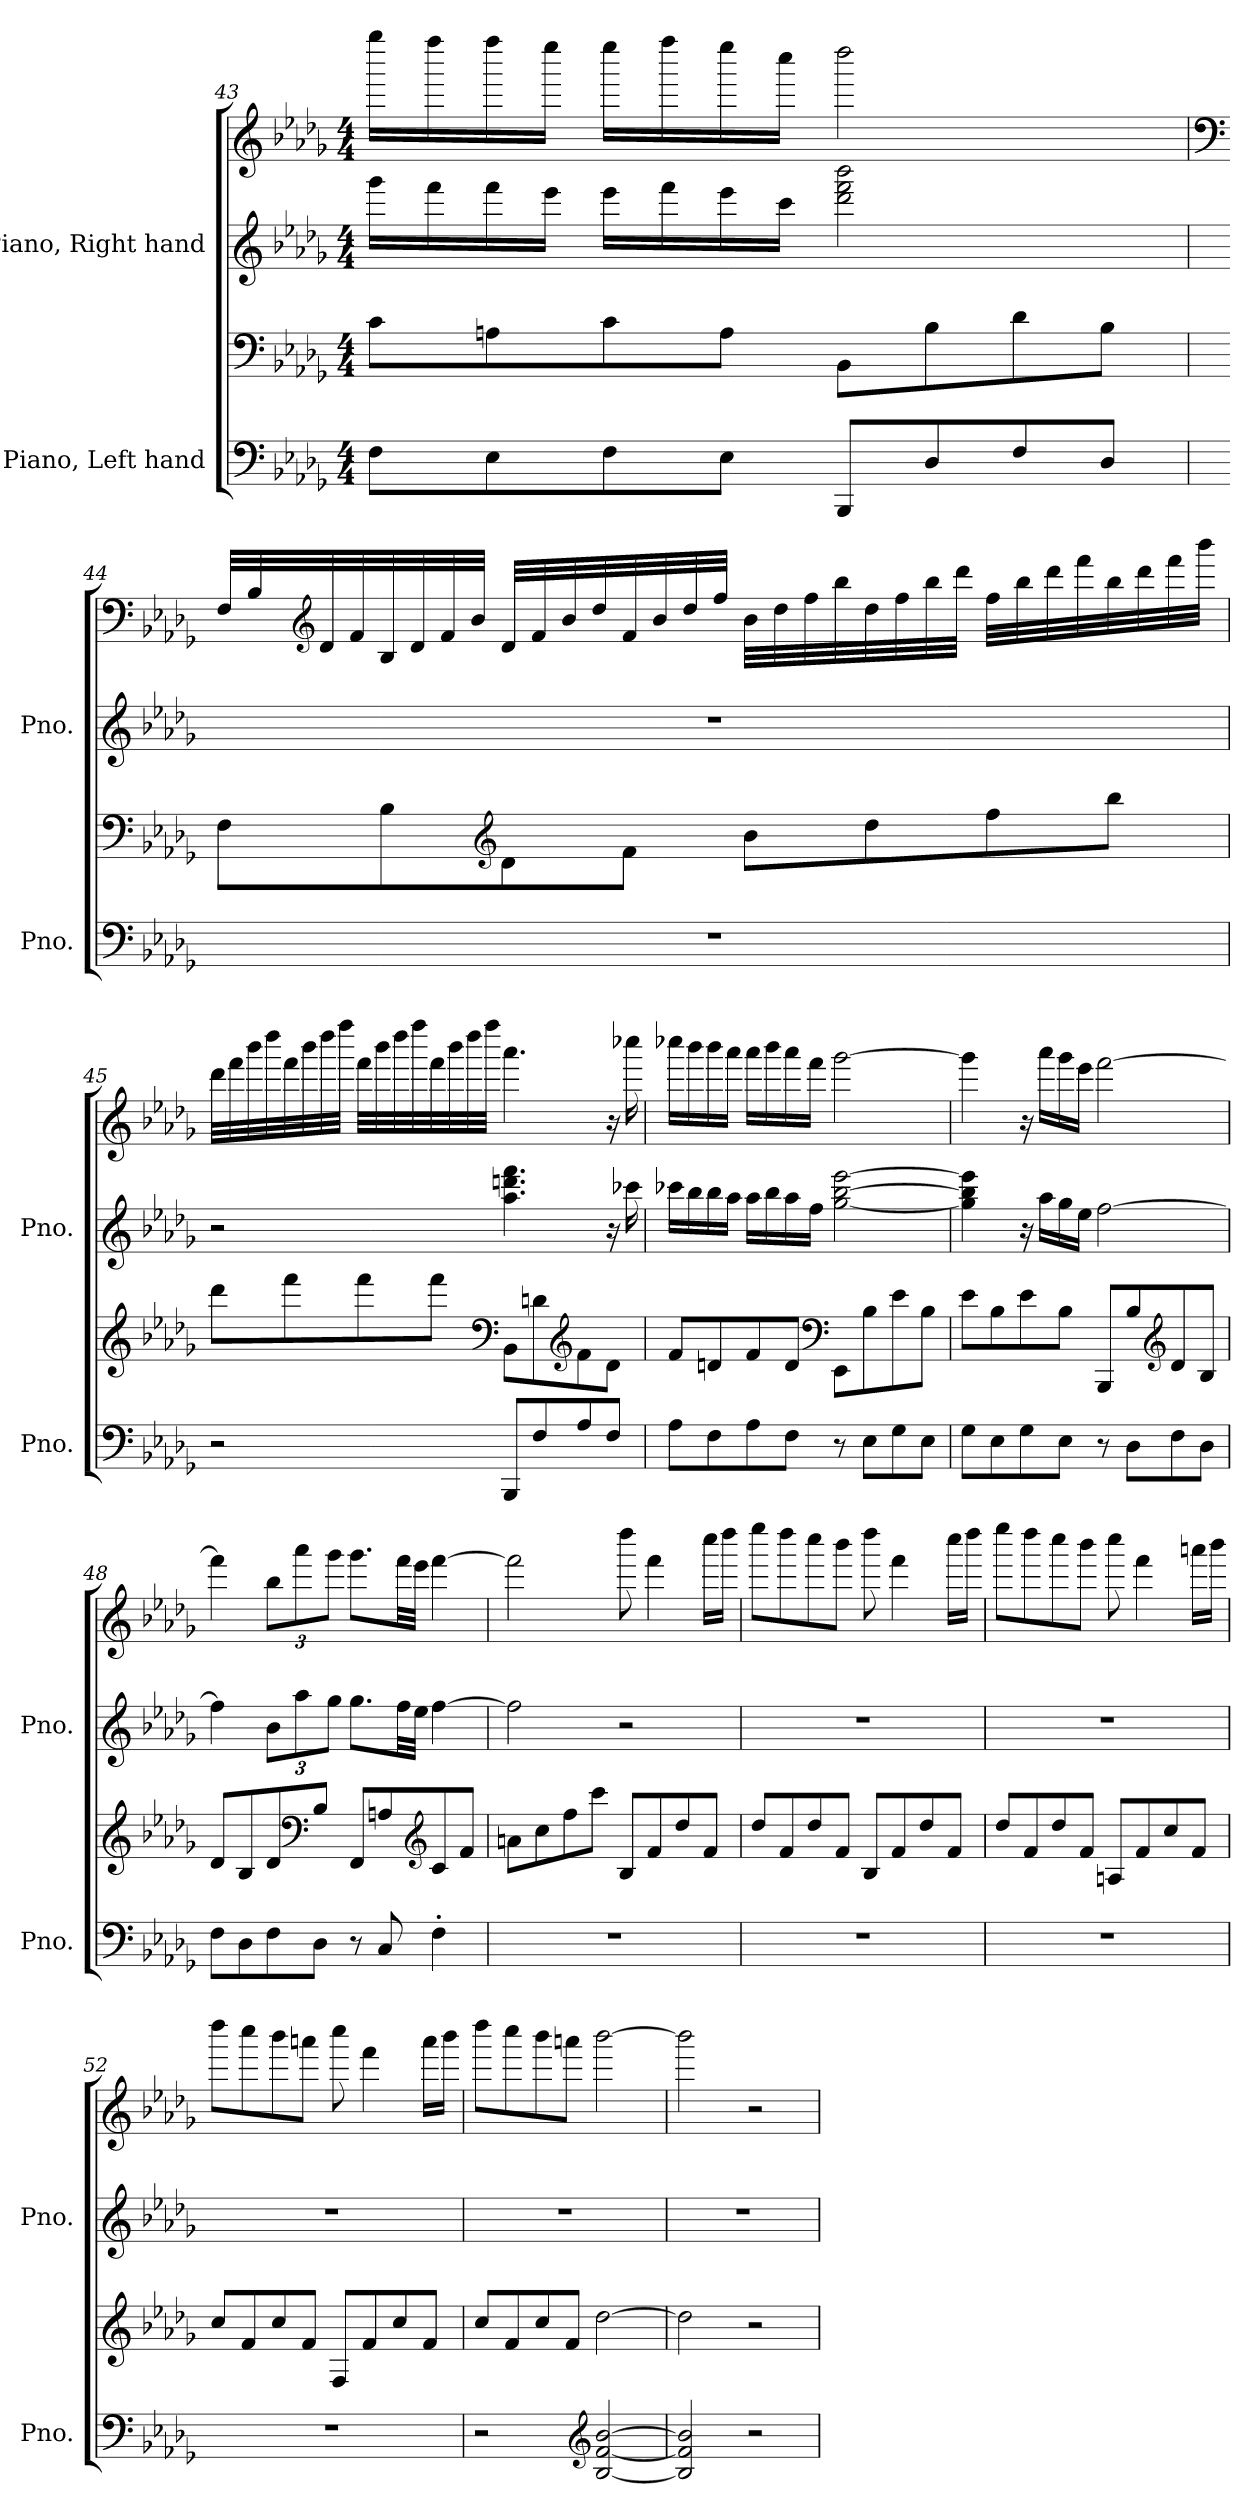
**kern	**kern	**kern	**kern
*part2	*part2	*part1	*part1
*staff4	*staff3	*staff2	*staff1
*I"Piano, Left hand	*	*I"Piano, Right hand	*
*I'Pno.	*	*I'Pno.	*
!!LO:LB:g=z
*clefF4	*clefF4	*clefG2	*clefG2
*k[b-e-a-d-g-]	*k[b-e-a-d-g-]	*k[b-e-a-d-g-]	*k[b-e-a-d-g-]
*M4/4	*M4/4	*M4/4	*M4/4
=43	=43	=43	=43
8F\L	8c\L	16ggg-\LL	16gggg-\LL
.	.	16fff\	16ffff\
8E-\	8An\	16fff\	16ffff\
.	.	16eee-\JJ	16eeee-\JJ
8F\	8c\	16eee-\LL	16eeee-\LL
.	.	16fff\	16ffff\
8E-\J	8A\J	16eee-\	16eeee-\
.	.	16ccc\JJ	16cccc\JJ
8BBB-/L	8BB-\L	2ddd-\ 2fff\ 2bbb-\	2dddd-\
8D-/	8B-\	.	.
8F/	8d-\	.	.
8D-/J	8B-\J	.	.
!!LO:PB:g=z
=44	=44	=44	=44
*	*	*	*clefF4
1r	8F\L	1r	32F/LLL
.	.	.	32B-/
*	*	*	*clefG2
.	.	.	32d-/
.	.	.	32f/
.	8B-\	.	32B-/
.	.	.	32d-/
.	.	.	32f/
.	.	.	32b-/JJJ
*	*clefG2	*	*
.	8d-\	.	32d-/LLL
.	.	.	32f/
.	.	.	32b-/
.	.	.	32dd-/
.	8f\J	.	32f/
.	.	.	32b-/
.	.	.	32dd-/
.	.	.	32ff/JJJ
.	8b-\L	.	32b-\LLL
.	.	.	32dd-\
.	.	.	32ff\
.	.	.	32bb-\
.	8dd-\	.	32dd-\
.	.	.	32ff\
.	.	.	32bb-\
.	.	.	32ddd-\JJJ
.	8ff\	.	32ff\LLL
.	.	.	32bb-\
.	.	.	32ddd-\
.	.	.	32fff\
.	8bb-\J	.	32bb-\
.	.	.	32ddd-\
.	.	.	32fff\
.	.	.	32bbb-\JJJ
!!LO:LB:g=z
=45	=45	=45	=45
2r	8ddd-\L	2r	32ddd-\LLL
.	.	.	32fff\
.	.	.	32bbb-\
.	.	.	32dddd-\
.	8fff\	.	32fff\
.	.	.	32bbb-\
.	.	.	32dddd-\
.	.	.	32ffff\JJJ
.	8fff\	.	32fff\LLL
.	.	.	32bbb-\
.	.	.	32dddd-\
.	.	.	32ffff\
.	8fff\J	.	32fff\
.	.	.	32bbb-\
.	.	.	32dddd-\
.	.	.	32ffff\JJJ
*	*clefF4	*	*
8BBB-/L	8BB-\L	4.aa-\ 4.dddn\ 4.fff\	4.aaa-\
8F/	8dn\	.	.
*	*clefG2	*	*
8A-/	8f\	.	.
8F/J	8d\J	16r	16r
.	.	16ccc-X\	16cccc-X\
!!LO:LB:g=z
=46	=46	=46	=46
8A-\L	8f/L	16ccc-X\LL	16cccc-X\LL
.	.	16bb-\	16bbb-\
8F\	8dn/	16bb-\	16bbb-\
.	.	16aa-\JJ	16aaa-\JJ
8A-\	8f/	16aa-\LL	16aaa-\LL
.	.	16bb-\	16bbb-\
8F\J	8d/J	16aa-\	16aaa-\
.	.	16ff\JJ	16fff\JJ
*	*clefF4	*	*
8r	8EE-\L	[2gg-\ [2bb-\ [2eee-\	[2ggg-\
8E-\L	8B-\	.	.
8G-\	8e-\	.	.
8E-\J	8B-\J	.	.
=47	=47	=47	=47
8G-\L	8e-\L	4gg-\] 4bb-\] 4eee-\]	4ggg-\]
8E-\	8B-\	.	.
8G-\	8e-\	16r	16r
.	.	16aa-\LL	16aaa-\LL
8E-\J	8B-\J	16gg-\	16ggg-\
.	.	16ee-\JJ	16eee-\JJ
8r	8BBB-/L	[2ff\	[2fff\
8D-\L	8B-/	.	.
*	*clefG2	*	*
8F\	8d-/	.	.
8D-\J	8B-/J	.	.
!!LO:PB:g=z
=48	=48	=48	=48
8F\L	8d-/L	4ff\]	4fff\]
8D-\	8B-/	.	.
*	*	*Xbrackettup	*Xbrackettup
8F\	8d-/	12b-\L	12bb-\L
.	.	12aa-\	12aaa-\
*	*clefF4	*	*
8D-\J	8B-/J	.	.
.	.	12gg-\J	12ggg-\J
8r	8FF/L	8.gg-\L	8.ggg-\L
8C/	8An/	.	.
.	.	32ff\LL	32fff\LL
.	.	32ee-\JJJ	32eee-\JJJ
*	*clefG2	*	*
4F'\	8c/	[4ff\	[4fff\
.	8f/J	.	.
=49	=49	=49	=49
1r	8an\L	2ff\]	2fff\]
.	8cc\	.	.
.	8ff\	.	.
.	8ccc\J	.	.
.	8B-/L	2r	8dddd-\
.	8f/	.	4fff\
.	8dd-/	.	.
.	8f/J	.	16cccc\LL
.	.	.	16dddd-\JJ
=50	=50	=50	=50
1r	8dd-/L	1r	8eeee-\L
.	8f/	.	8dddd-\
.	8dd-/	.	8cccc\
.	8f/J	.	8bbb-\J
.	8B-/L	.	8dddd-\
.	8f/	.	4fff\
.	8dd-/	.	.
.	8f/J	.	16cccc\LL
.	.	.	16dddd-\JJ
!!LO:LB:g=z
=51	=51	=51	=51
1r	8dd-/L	1r	8eeee-\L
.	8f/	.	8dddd-\
.	8dd-/	.	8cccc\
.	8f/J	.	8bbb-\J
.	8An/L	.	8cccc\
.	8f/	.	4fff\
.	8cc/	.	.
.	8f/J	.	16aaan\LL
.	.	.	16bbb-\JJ
=52	=52	=52	=52
1r	8cc/L	1r	8dddd-\L
.	8f/	.	8cccc\
.	8cc/	.	8bbb-\
.	8f/J	.	8aaan\J
.	8F/L	.	8cccc\
.	8f/	.	4fff\
.	8cc/	.	.
.	8f/J	.	16aaa\LL
.	.	.	16bbb-\JJ
=53	=53	=53	=53
2r	8cc/L	1r	8dddd-\L
.	8f/	.	8cccc\
.	8cc/	.	8bbb-\
.	8f/J	.	8aaan\J
*clefG2	*	*	*
[2B-/ [2f/ [2b-/	[2dd-\	.	[2bbb-\
=54	=54	=54	=54
2B-/] 2f/] 2b-/]	2dd-\]	1r	2bbb-\]
2r	2r	.	2r
=	=	=	=
*-	*-	*-	*-
